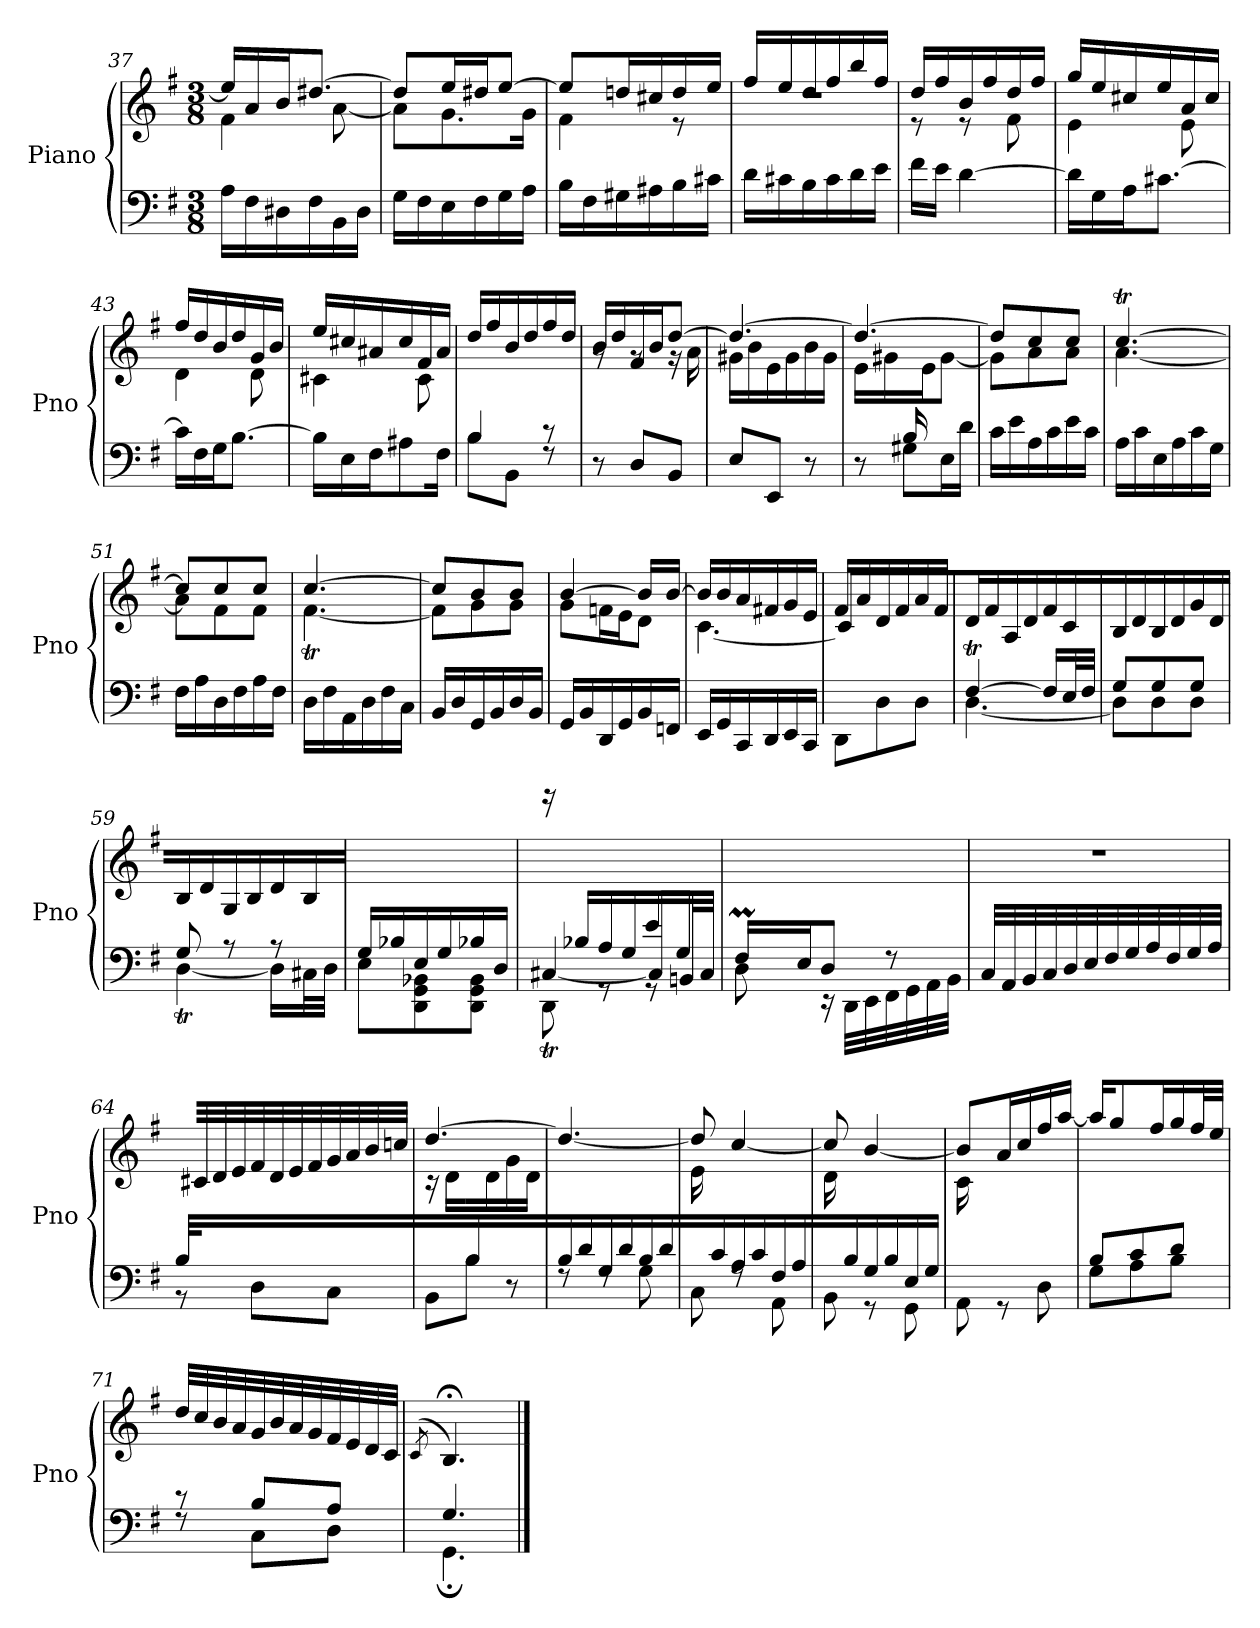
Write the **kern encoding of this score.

**kern	**kern
*part1	*part1
*staff2	*staff1
*I"Piano	*
*I'Pno	*
!!LO:LB:g=z
*clefF4	*clefG2
*k[f#]	*k[f#]
*M3/8	*M3/8
=37	=37
*	*^
16A\LL	16ee/LL]	4f#\
16F#\	16a/	.
16D#X\	16b/J	.
16F#\	[8.dd#X/J	.
16BB\	.	[8a\
16D#\JJ	.	.
=38	=38	=38
16G\LL	8dd#/L]	8a\L]
16F#\	.	.
16E\	16ee/L	8.g\
16F#\	16dd#X/J	.
16G\	[8ee/J	.
16A\JJ	.	16g\Jk
=39	=39	=39
16B\LL	8ee/L]	4f#\
16F#\	.	.
16G#X\	16ddn/L	.
16A#X\	16cc#X/	.
16B\	16dd/	8r
16c#X\JJ	16ee/JJ	.
=40	=40	=40
16d\LL	16ff#/LL	4.rdd
16c#X\	16ee/	.
16B\	16dd/	.
16c#\	16ff#/	.
16d\	16bb/	.
16e\JJ	16ff#/JJ	.
=41	=41	=41
16f#\LL	16dd/LL	8r
16e\JJ	16ff#/	.
[4d\	16b/	8r
.	16ff#/	.
.	16dd/	8f#\
.	16ff#/JJ	.
=42	=42	=42
16d\LL]	16gg/LL	4e\
16G\	16ee/	.
16A\J	16cc#X/	.
[8.c#X\J	16ee/	.
.	16a/	8e\
.	16cc#/JJ	.
!!LO:LB:g=z	!!
=43	=43	=43
16c#\LL]	16ff#/LL	4d\
16F#\	16dd/	.
16G\J	16b/	.
[8.B\J	16dd/	.
.	16g/	8d\
.	16b/JJ	.
=44	=44	=44
16B\LL]	16ee/LL	4c#X\
16E\	16cc#X/	.
16F#\J	16a#X/	.
8A#X\	16cc#/	.
.	16f#/	8c#\
16F#\Jk	16a#/JJ	.
*	*v	*v
=45	=45
*^	*
4B/	8B\L	16dd/LL
.	.	16ff#/
.	8BB\J	16b/
.	.	16dd/
8r	8rF	16ff#/
.	.	16dd/JJ
*v	*v	*
=46	=46
*	*^
8r	16b/LL	8rg
.	16dd/	.
8D/L	16f#/	8rg
.	16b/J	.
8BB/J	[8dd/J	16r
.	.	16a\
=47	=47	=47
8E/L	4.dd/_	16g#X\LL
.	.	16b\
8EE/J	.	16e\
.	.	16g#\
8r	.	16b\
.	.	16g#\JJ
=48	=48	=48
*^	*	*
8ryy	8r	4.dd/_	16e\LL
.	.	.	16g#X\
16B/	8G#X\L	.	16ryy
8.ryy	.	.	16e\J
.	16E\L	.	[8g#\J
.	16d\JJ	.	.
*v	*v	*	*
!!LO:LB:g=z	!!
=49	=49	=49
16c\LL	8dd/L]	8g#\L]
16e\	.	.
16A\	8cc/	8a\
16c\	.	.
16e\	8cc/J	8a\J
16c\JJ	.	.
=50	=50	=50
16A\LL	[4.ccT/	[4.a\
16c\	.	.
16E\	.	.
16A\	.	.
16c\	.	.
16G\JJ	.	.
=51	=51	=51
16F#\LL	8cc/L]	8a\L]
16A\	.	.
16D\	8cc/	8f#\
16F#\	.	.
16A\	8cc/J	8f#\J
16F#\JJ	.	.
=52	=52	=52
16D\LL	[4.cc/	[4.f#t\
16F#\	.	.
16AA\	.	.
16D\	.	.
16F#\	.	.
16C\JJ	.	.
=53	=53	=53
16BB/LL	8cc/L]	8f#\L]
16D/	.	.
16GG/	8b/	8g\
16BB/	.	.
16D/	8b/J	8g\J
16BB/JJ	.	.
=54	=54	=54
16GG/LL	[4b/	8g\L
16BB/	.	.
16DD/	.	16fn\L
16GG/	.	16e\J
16BB/	16b/LL]	8d\J
16FFn/JJ	[16b/JJ	.
!!LO:LB:g=z	!!
=55	=55	=55
16EE/LL	16b/LL]	[4.c\
16GG/	16b/	.
16CC/	16a/	.
16DD/	16f#X/	.
16EE/	16g/	.
16CC/JJ	16e/JJ	.
=56	=56	=56
*^	*	*
8ryy	8DD\L	16f#/LL	8c\L]
.	.	16a/	.
8F#/	8D\	16d/	4ryy
.	.	16f#/	.
8F#/J	8D\J	16a/	.
.	.	16f#/JJ	.
*	*	*v	*v
=57	=57	=57
[4F#t/	[4.D\	16d/LL
.	.	16f#/
.	.	16A/
.	.	16d/
16F#/LL]	.	16f#/
32E/L	.	16c/JJ
32F#/JJJ	.	.
=58	=58	=58
8G/L	8D\L]	16B/LL
.	.	16d/
8G/	8D\	16B/
.	.	16d/
8G/J	8D\J	16g/
.	.	16d/JJ
=59	=59	=59
8G/	[4DT\	16B/LL
.	.	16d/
8r	.	16G/
.	.	16B/
8r	16D\LL]	16d/
.	32C#X\L	16B/JJ
.	32D\JJJ	.
=60	=60	=60
16G/LL	8E\L	4.ryy
16B-X/	.	.
16E/	8DD\ 8GG\ 8BB-X\	.
16G/	.	.
16B-X/	8DD\ 8GG\ 8BB-\J	.
16D/JJ	.	.
!!LO:LB:g=z
=61	=61	=61
*	*^	*
16ryy	[4C#Xt/	8DD\	16rggg
16B-X/LL	.	.	4ryy
16A/	.	8rGG	.
16G/	.	.	.
16e/	16C#/LL]	8rGG	.
16G/JJ	32BBn/L	.	16ryy
.	32C#/JJJ	.	.
=62	=62	=62	=62
*	*	*	*^
16F#m/LL	8D\	64F#!yy	4.ryy	16ryy
.	.	64G!yy	.	.
.	.	32F#!yy	.	.
16E/J	.	4ryy	.	4ryy
8D/J	16r	.	.	.
.	32DD\LLL	.	.	.
.	32EE\	.	.	.
8r	32FF#\	.	.	.
.	32GG\	.	.	.
.	32AA\	16ryy	.	16ryy
.	32BB\JJJ	.	.	.
*v	*v	*v	*	*
*	*v	*v
=63	=63
32C/LLL	4.r
32AA/	.
32BB/	.
32C/	.
32D/	.
32E/	.
32F#/	.
32G/	.
32A/	.
32F#/	.
32G/	.
32A/JJJ	.
=64	=64
*^	*
32B/LLL	8rBB	32ryy
4ryy	.	32c#X/
.	.	32d/
.	.	32e/
.	8D\L	32f#/
.	.	32d/
.	.	32e/
.	.	32f#/
.	8C\J	32g/
16.ryy	.	32a/
.	.	32b/
.	.	32ccn/JJJ
=65	=65	=65
*	*	*^
8ryy	8BB\L	[4.dd/	16r
.	.	.	16d\LL
16B/	8B\J	.	16ryy
8.ryy	.	.	16d\
.	8r	.	16g\
.	.	.	16d\JJ
*	*	*v	*v
!!LO:PB:g=z
=66	=66	=66
16B/LL	8rF	4.dd/_
16d/	.	.
16G/	8rF	.
16d/	.	.
16B/	8G\	.
16d/JJ	.	.
=67	=67	=67
*	*	*^
16ryy	8C\	8dd/]	16e\LL
16c/	.	.	4ryy
16A/	8rF	[4cc/	.
16c/	.	.	.
16F#/	8AA\	.	.
16A/JJ	.	.	16ryy
=68	=68	=68	=68
16ryy	8BB\	8cc/]	16d\LL
16B/	.	.	4ryy
16G/	8r	[4b/	.
16B/	.	.	.
16E/	8GG\	.	.
16G/JJ	.	.	16ryy
=69	=69	=69	=69
16ryy	8AA\	8b/L]	16c\LL
16A/	.	.	4ryy
16F#/	8r	16a/L	.
16A/	.	16cc/	.
16D/	8D\	16ff#/	.
16F#/JJ	.	[16aa/JJ	16ryy
*	*	*v	*v
=70	=70	=70
8B/L	8G\L	16aa/KL]
.	.	8gg/
8c/	8A\	.
.	.	16ff#/L
8d/J	8B\J	16gg/
.	.	32ff#/L
.	.	32ee/JJJ
=71	=71	=71
8r	8rF	32dd/LLL
.	.	32cc/
.	.	32b/
.	.	32a/
8B/L	8C\L	32g/
.	.	32b/
.	.	32a/
.	.	32g/
8A/J	8D\J	32f#/
.	.	32e/
.	.	32d/
.	.	32c/JJJ
=72	=72	=72
.	.	(8qc/
*	*	*^
4.G/	4.GG;\	4.B;</)	8c!yy
.	.	.	4B!yy
*v	*v	*	*
*	*v	*v
==	==
*-	*-
